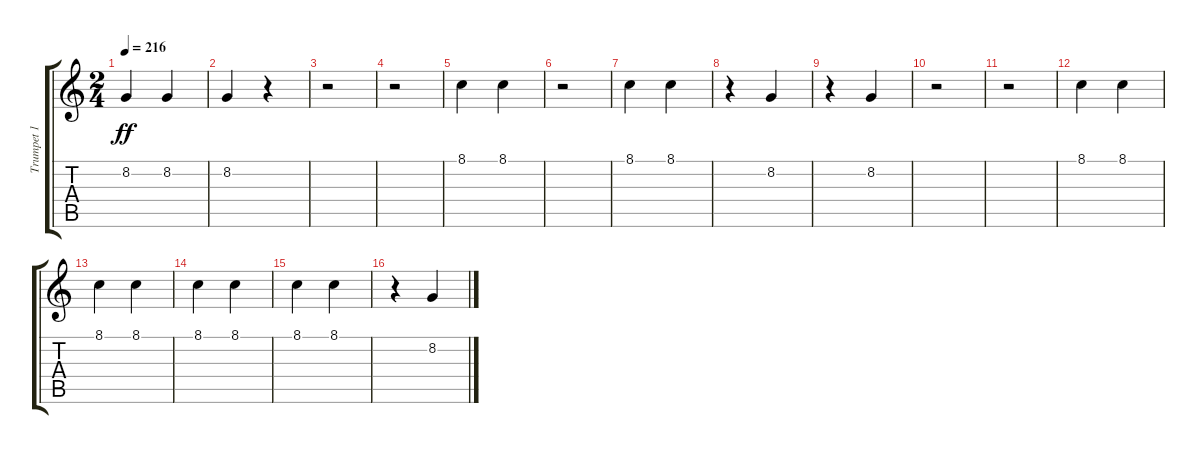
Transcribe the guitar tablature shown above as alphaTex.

\track ("Trumpet 1" "Trumpet 1") {instrument trumpet}
\staff {score tabs}
\tuning (E4 B3 G3 D3 A2 E2) {hide}
\ts (2 4)
\tempo 216
\clef g2
\ks c
8.2.4{dy ff} 8.2.4 |
8.2.4 r.4 |
r.2 |
r.2 |
8.1.4 8.1.4 |
r.2 |
8.1.4 8.1.4 |
r.4 8.2.4 |
r.4 8.2.4 |
r.2 |
r.2 |
8.1.4 8.1.4 |
8.1.4 8.1.4 |
8.1.4 8.1.4 |
8.1.4 8.1.4 |
r.4 8.2.4
